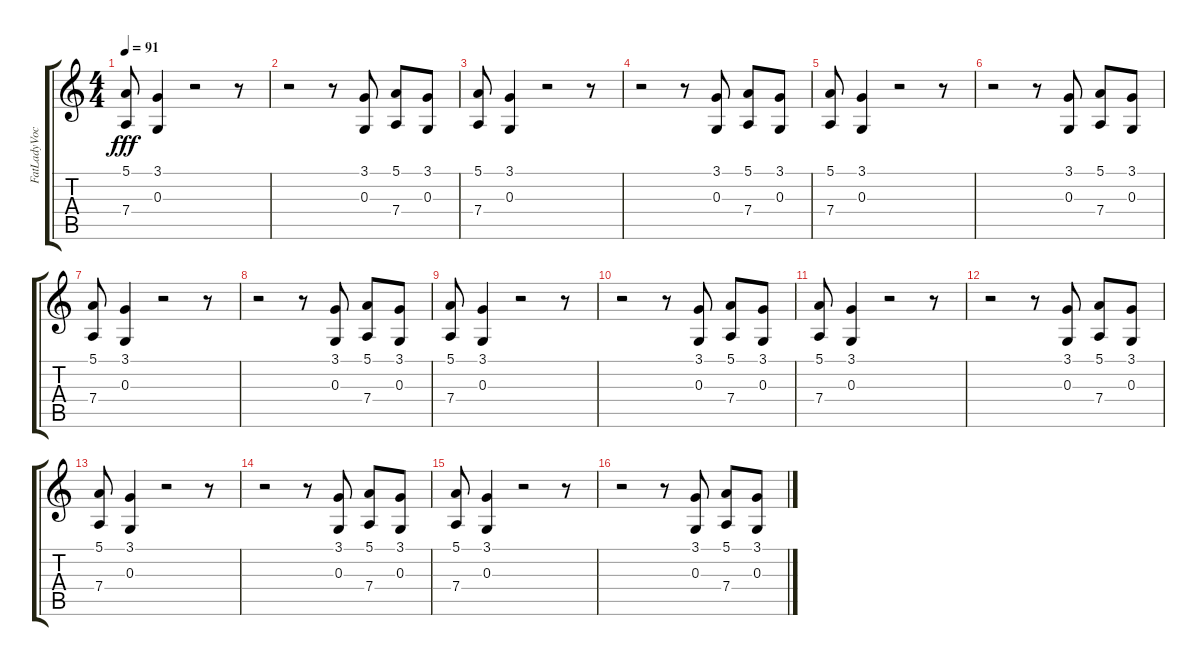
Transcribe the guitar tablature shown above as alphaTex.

\track ("FatLadyVocal" "FatLadyVoc") {instrument choiraahs}
\staff {score tabs}
\tuning (E4 B3 G3 D3 A2 E2) {hide}
\ts (4 4)
\tempo 91
\clef g2
\ks c
(5.1 7.4).8{dy fff} (3.1 0.3).4 r.2 r.8 |
r.2 r.8 (3.1 0.3).8 (5.1 7.4).8 (3.1 0.3).8 |
(5.1 7.4).8 (3.1 0.3).4 r.2 r.8 |
r.2 r.8 (3.1 0.3).8 (5.1 7.4).8 (3.1 0.3).8 |
(5.1 7.4).8 (3.1 0.3).4 r.2 r.8 |
r.2 r.8 (3.1 0.3).8 (5.1 7.4).8 (3.1 0.3).8 |
(5.1 7.4).8 (3.1 0.3).4 r.2 r.8 |
r.2 r.8 (3.1 0.3).8 (5.1 7.4).8 (3.1 0.3).8 |
(5.1 7.4).8 (3.1 0.3).4 r.2 r.8 |
r.2 r.8 (3.1 0.3).8 (5.1 7.4).8 (3.1 0.3).8 |
(5.1 7.4).8 (3.1 0.3).4 r.2 r.8 |
r.2 r.8 (3.1 0.3).8 (5.1 7.4).8 (3.1 0.3).8 |
(5.1 7.4).8 (3.1 0.3).4 r.2 r.8 |
r.2 r.8 (3.1 0.3).8 (5.1 7.4).8 (3.1 0.3).8 |
(5.1 7.4).8 (3.1 0.3).4 r.2 r.8 |
r.2 r.8 (3.1 0.3).8 (5.1 7.4).8 (3.1 0.3).8
